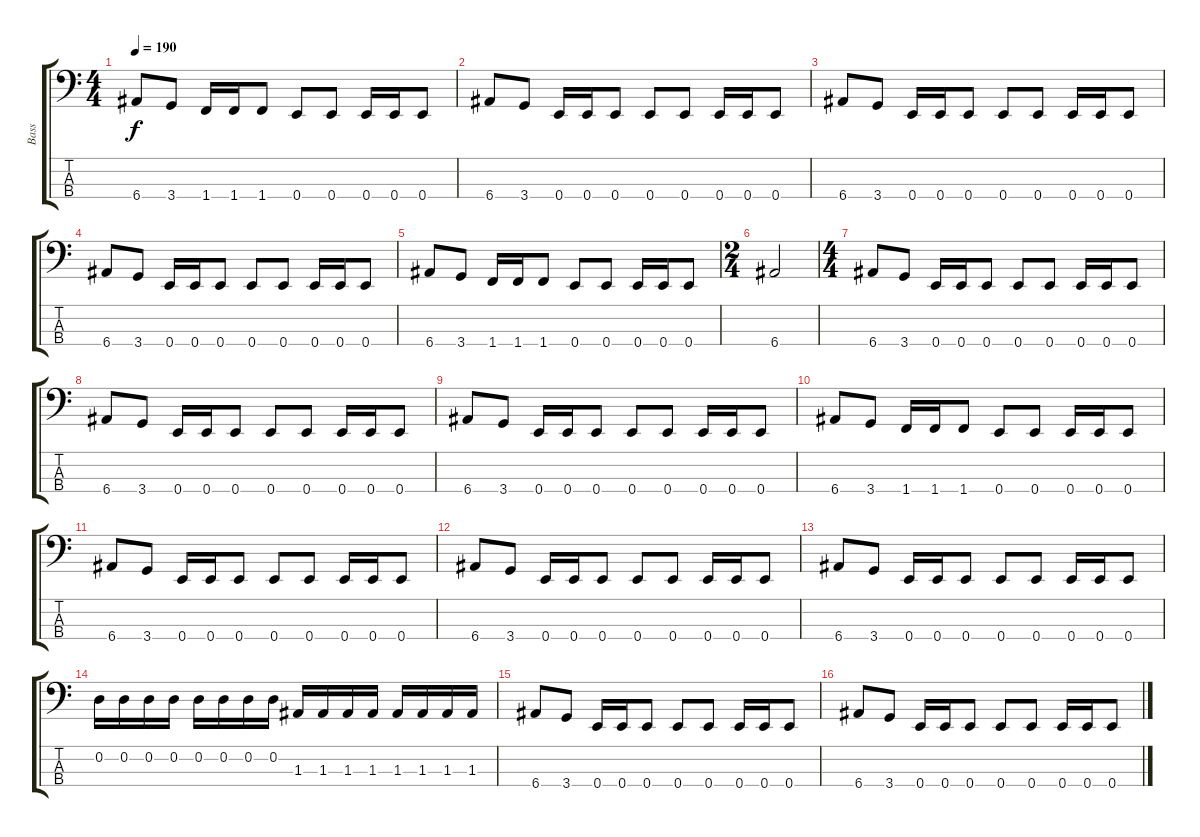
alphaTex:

\track ("Bass" "Bass") {instrument electricbassfinger}
\staff {score tabs}
\tuning (G2 D2 A1 E1) {hide}
\ts (4 4)
\tempo 190
\clef f4
\ks c
6.4.8{dy f} 3.4.8 1.4.16 1.4.16 1.4.8 0.4.8 0.4.8 0.4.16 0.4.16 0.4.8 |
6.4.8 3.4.8 0.4.16 0.4.16 0.4.8 0.4.8 0.4.8 0.4.16 0.4.16 0.4.8 |
6.4.8 3.4.8 0.4.16 0.4.16 0.4.8 0.4.8 0.4.8 0.4.16 0.4.16 0.4.8 |
6.4.8 3.4.8 0.4.16 0.4.16 0.4.8 0.4.8 0.4.8 0.4.16 0.4.16 0.4.8 |
6.4.8 3.4.8 1.4.16 1.4.16 1.4.8 0.4.8 0.4.8 0.4.16 0.4.16 0.4.8 |
\ts (2 4)
6.4.2 |
\ts (4 4)
6.4.8 3.4.8 0.4.16 0.4.16 0.4.8 0.4.8 0.4.8 0.4.16 0.4.16 0.4.8 |
6.4.8 3.4.8 0.4.16 0.4.16 0.4.8 0.4.8 0.4.8 0.4.16 0.4.16 0.4.8 |
6.4.8 3.4.8 0.4.16 0.4.16 0.4.8 0.4.8 0.4.8 0.4.16 0.4.16 0.4.8 |
6.4.8 3.4.8 1.4.16 1.4.16 1.4.8 0.4.8 0.4.8 0.4.16 0.4.16 0.4.8 |
6.4.8 3.4.8 0.4.16 0.4.16 0.4.8 0.4.8 0.4.8 0.4.16 0.4.16 0.4.8 |
6.4.8 3.4.8 0.4.16 0.4.16 0.4.8 0.4.8 0.4.8 0.4.16 0.4.16 0.4.8 |
6.4.8 3.4.8 0.4.16 0.4.16 0.4.8 0.4.8 0.4.8 0.4.16 0.4.16 0.4.8 |
0.2.16 0.2.16 0.2.16 0.2.16 0.2.16 0.2.16 0.2.16 0.2.16 1.3.16 1.3.16 1.3.16 1.3.16 1.3.16 1.3.16 1.3.16 1.3.16 |
6.4.8 3.4.8 0.4.16 0.4.16 0.4.8 0.4.8 0.4.8 0.4.16 0.4.16 0.4.8 |
6.4.8 3.4.8 0.4.16 0.4.16 0.4.8 0.4.8 0.4.8 0.4.16 0.4.16 0.4.8
